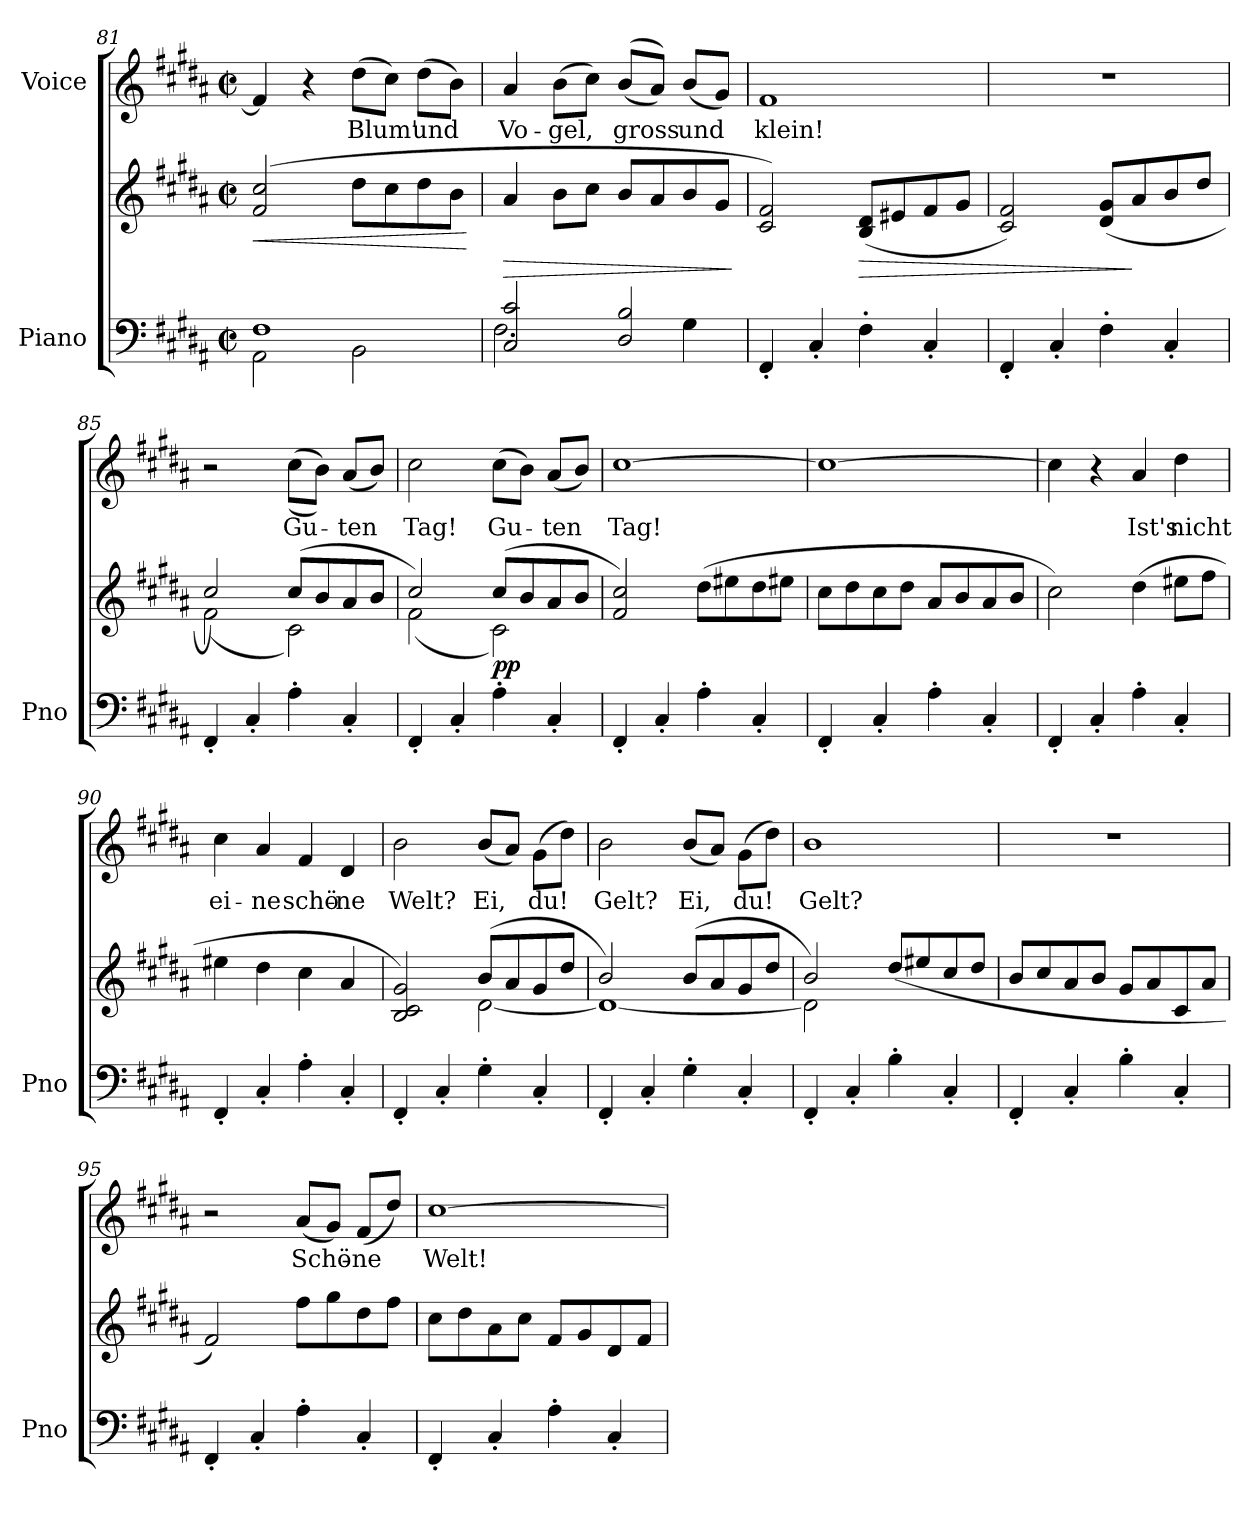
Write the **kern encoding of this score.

**kern	**kern	**dynam	**kern	**text
*part2	*part2	*part2	*part1	*part1
*staff3	*staff2	*staff2/3	*staff1	*staff1
*I"Piano	*	*	*I"Voice	*
*I'Pno	*	*	*	*
*clefF4	*clefG2	*	*clefG2	*
*k[f#c#g#d#a#]	*k[f#c#g#d#a#]	*	*k[f#c#g#d#a#]	*
*M2/2	*M2/2	*	*M2/2	*
*met(c|)	*met(c|)	*	*met(c|)	*
=81	=81	=81	=81	=81
*^	*	*	*	*
!	!	!	!LO:HP:b	!	!
1F#	2AA#\	(2f#/ 2cc#/	<	4f#/]	.
.	.	.	.	4r	.
!	!	!	!	!	!LO:LY:b
.	2BB\	8dd#\L	.	(8dd#\L	Blum'
.	.	8cc#\	.	8cc#\J)	.
!	!	!	!	!	!LO:LY:b
.	.	8dd#\	.	(8dd#\L	und
.	.	8b\J	.	8b\J)	.
*v	*v	*	*	*	*
.	.	[	.	.
!!LO:PB:g=z
=82	=82	=82	=82	=82
*^	*	*	*	*
!	!	!	!LO:HP:b	!	!LO:LY:b
2C#/ 2c#/	2.F#\	4a#/	>	4a#/	Vo-
!	!	!	!	!	!LO:LY:b
.	.	8b\L	.	(8b\L	-gel,
.	.	8cc#\J	.	8cc#\J)	.
!	!	!	!	!	!LO:LY:b
2D#/ 2B/	.	8b/L	.	((8b/L	gross
.	.	8a#/	.	8a#/J))	.
!	!	!	!	!	!LO:LY:b
.	4G#\	8b/	.	(8b/L	und
.	.	8g#/J	.	8g#/J)	.
*v	*v	*	*	*	*
.	.	]	.	.
=83	=83	=83	=83	=83
!	!	!	!	!LO:LY:b
4FF#'/	2c#/ 2f#/)	.	1f#	klein!
4C#'/	.	.	.	.
!	!	!LO:HP:b	!	!
4F#'\	(>8B/ 8d#/L	>	.	.
.	8e#X/	.	.	.
4C#'/	8f#/	.	.	.
.	8g#/J	.	.	.
=84	=84	=84	=84	=84
4FF#'/	2c#/ 2f#/)	.	1r	.
4C#'/	.	.	.	.
4F#'\	(>8d#/ 8g#/L	.	.	.
.	8a#/	]	.	.
4C#'/	8b/	.	.	.
.	8dd#/J	.	.	.
=85	=85	=85	=85	=85
*	*^	*	*	*
4FF#'/	2cc#/)	(2f#\	.	2r	.
4C#'/	.	.	.	.	.
!	!	!	!	!	!LO:LY:b
4A#'\	(8cc#/L	2c#\)	.	((8cc#\L	Gu-
.	8b/	.	.	8b\J))	.
!	!	!	!	!	!LO:LY:b
4C#'/	8a#/	.	.	(8a#/L	-ten
.	8b/J	.	.	8b/J)	.
=86	=86	=86	=86	=86	=86
!	!	!	!	!	!LO:LY:b
4FF#'/	2cc#/)	(2f#\	.	2cc#\	Tag!
4C#'/	.	.	.	.	.
!	!	!	!LO:DY:a=2	!	!LO:LY:b
4A#'\	(8cc#/L	2c#\)	pp	(8cc#\L	Gu-
.	8b/	.	.	8b\J)	.
!	!	!	!	!	!LO:LY:b
4C#'/	8a#/	.	.	(8a#/L	-ten
.	8b/J	.	.	8b/J)	.
*	*v	*v	*	*	*
!!LO:LB:g=z
=87	=87	=87	=87	=87
!	!	!	!	!LO:LY:b
4FF#'/	2f#/ 2cc#/)	.	[1cc#	Tag!
4C#'/	.	.	.	.
4A#'\	(8dd#\L	.	.	.
.	8ee#X\	.	.	.
4C#'/	8dd#\	.	.	.
.	8ee#X\J	.	.	.
=88	=88	=88	=88	=88
4FF#'/	8cc#\L	.	1cc#_	.
.	8dd#\	.	.	.
4C#'/	8cc#\	.	.	.
.	8dd#\J	.	.	.
4A#'\	8a#/L	.	.	.
.	8b/	.	.	.
4C#'/	8a#/	.	.	.
.	8b/J	.	.	.
=89	=89	=89	=89	=89
4FF#'/	2cc#\)	.	4cc#\]	.
4C#'/	.	.	4r	.
!	!	!	!	!LO:LY:b
4A#'\	(4dd#\	.	4a#/	Ist's
!	!	!	!	!LO:LY:b
4C#'/	8ee#X\L	.	4dd#\	nicht
.	8ff#\J	.	.	.
=90	=90	=90	=90	=90
!	!	!	!	!LO:LY:b
4FF#'/	4ee#X\	.	4cc#\	ei-
!	!	!	!	!LO:LY:b
4C#'/	4dd#\	.	4a#/	-ne
!	!	!	!	!LO:LY:b
4A#'\	4cc#\	.	4f#/	schö-
!	!	!	!	!LO:LY:b
4C#'/	4a#/	.	4d#/	-ne
=91	=91	=91	=91	=91
*	*^	*	*	*
!	!	!	!	!	!LO:LY:b
4FF#'/	2B/ 2c#/ 2g#/)	2rcyy	.	2b\	Welt?
4C#'/	.	.	.	.	.
!	!	!	!	!	!LO:LY:b
4G#'\	(8b/L	[2d#\	.	(8b/L	Ei,
.	8a#/	.	.	8a#/J)	.
!	!	!	!	!	!LO:LY:b
4C#'/	8g#/	.	.	(8g#\L	du!
.	8dd#/J	.	.	8dd#\J)	.
!!LO:LB:g=z
=92	=92	=92	=92	=92	=92
!	!	!	!	!	!LO:LY:b
4FF#'/	2b/)	1d#_	.	2b\	Gelt?
4C#'/	.	.	.	.	.
!	!	!	!	!	!LO:LY:b
4G#'\	(8b/L	.	.	(8b/L	Ei,
.	8a#/	.	.	8a#/J)	.
!	!	!	!	!	!LO:LY:b
4C#'/	8g#/	.	.	(8g#\L	du!
.	8dd#/J	.	.	8dd#\J)	.
=93	=93	=93	=93	=93	=93
!	!	!	!	!	!LO:LY:b
4FF#'/	2b/)	2d#\]	.	1b	Gelt?
4C#'/	.	.	.	.	.
4B'\	(8dd#/L	2ryy	.	.	.
.	8ee#X/	.	.	.	.
4C#'/	8cc#/	.	.	.	.
.	8dd#/J	.	.	.	.
*	*v	*v	*	*	*
=94	=94	=94	=94	=94
4FF#'/	8b/L	.	1r	.
.	8cc#/	.	.	.
4C#'/	8a#/	.	.	.
.	8b/J	.	.	.
4B'\	8g#/L	.	.	.
.	8a#/	.	.	.
4C#'/	8c#/	.	.	.
.	8a#/J	.	.	.
=95	=95	=95	=95	=95
4FF#'/	2f#/)	.	2r	.
4C#'/	.	.	.	.
!	!	!	!	!LO:LY:b
4A#'\	8ff#\L	.	(8a#/L	Schö-
.	8gg#\	.	8g#/J)	.
!	!	!	!	!LO:LY:b
4C#'/	8dd#\	.	(8f#/L	-ne
.	8ff#\J	.	8dd#/J)	.
=96	=96	=96	=96	=96
!	!	!	!	!LO:LY:b
4FF#'/	8cc#\L	.	[1cc#	Welt!
.	8dd#\	.	.	.
4C#'/	8a#\	.	.	.
.	8cc#\J	.	.	.
4A#'\	8f#/L	.	.	.
.	8g#/	.	.	.
4C#'/	8d#/	.	.	.
.	8f#/J	.	.	.
=	=	=	=	=
*-	*-	*-	*-	*-
